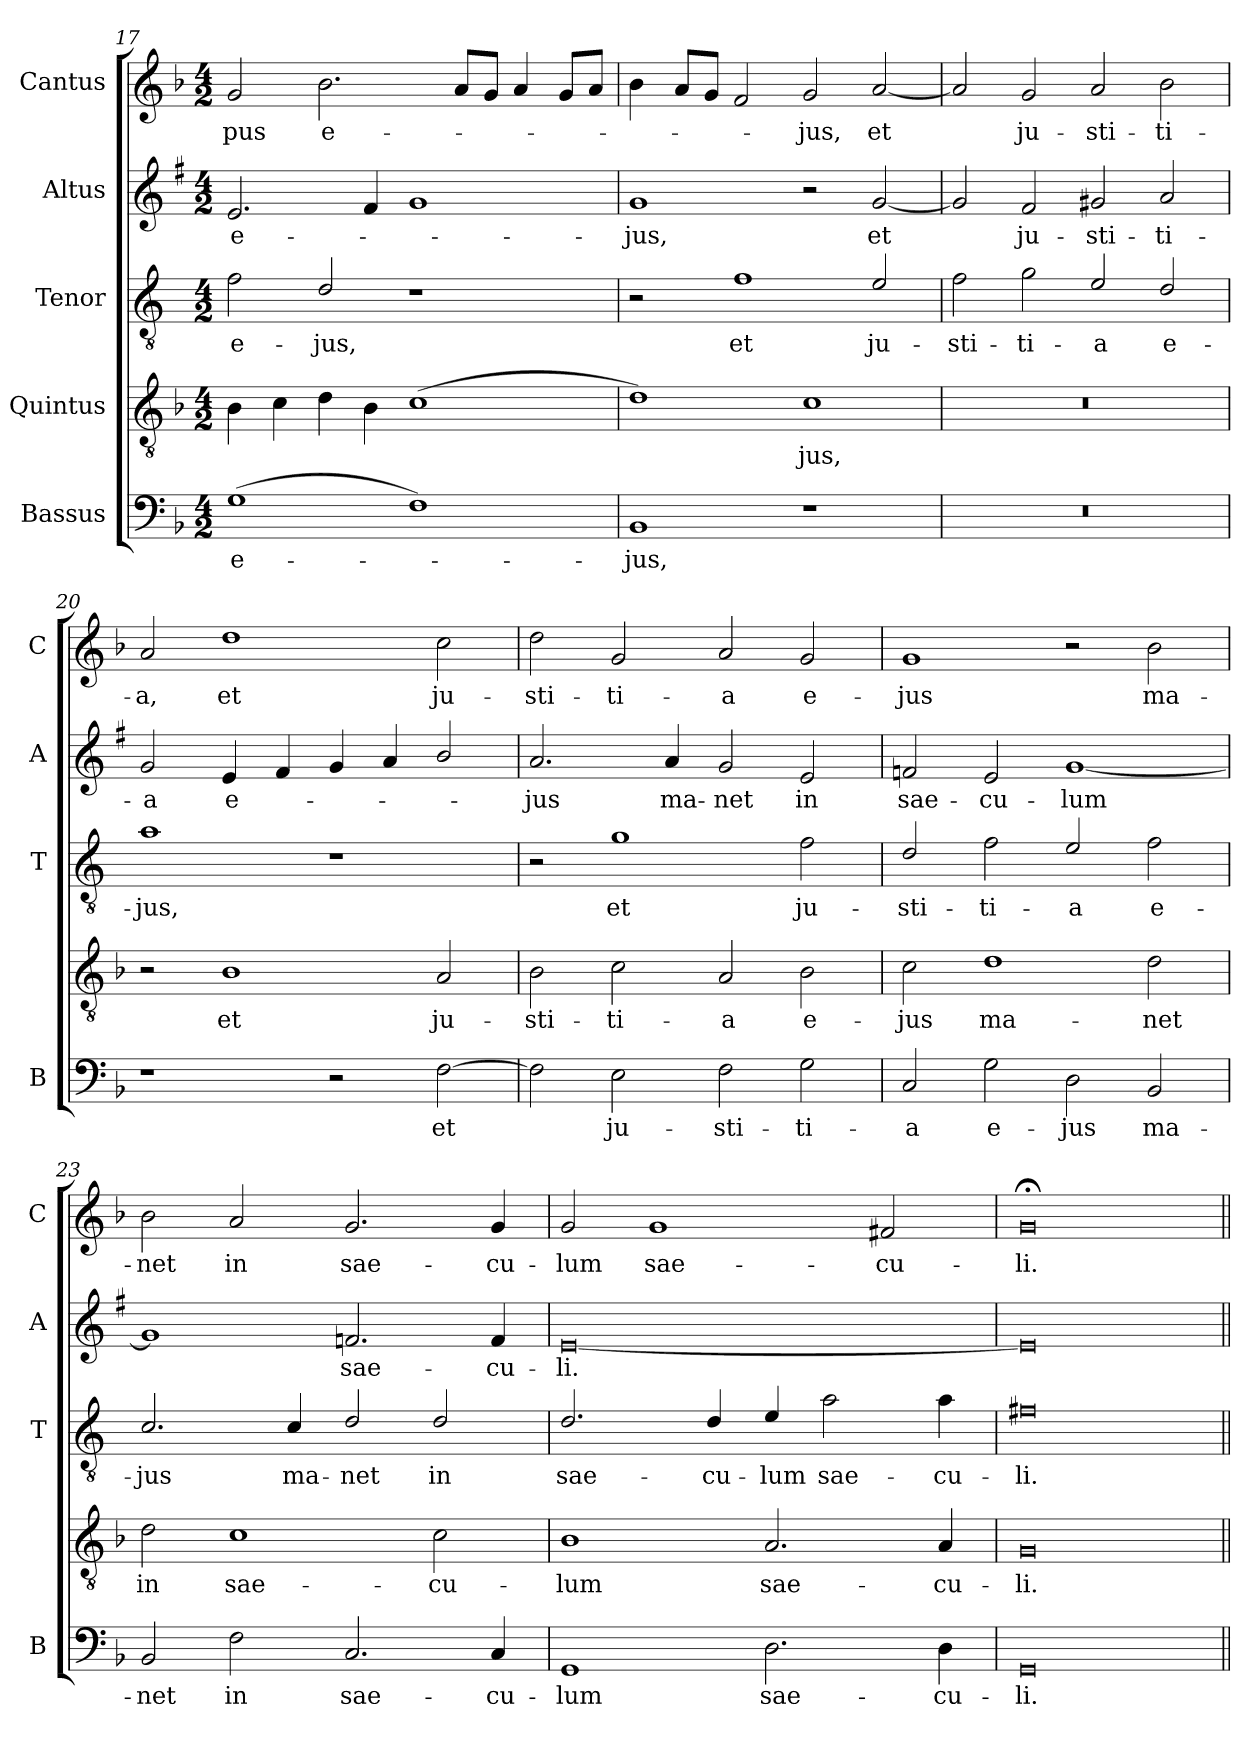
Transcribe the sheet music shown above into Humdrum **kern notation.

**kern	**text	**kern	**text	**kern	**text	**kern	**text	**kern	**text
*part5	*part5	*part4	*part4	*part3	*part3	*part2	*part2	*part1	*part1
*staff5	*staff5	*staff4	*staff4	*staff3	*staff3	*staff2	*staff2	*staff1	*staff1
*I"Bassus	*	*I"Quintus	*	*I"Tenor	*	*I"Altus	*	*I"Cantus	*
*I'B	*	*	*	*I'T	*	*I'A	*	*I'C	*
*clefF4	*	*clefGv2	*	*clefGv2	*	*clefG2	*	*clefG2	*
*	*	*	*	*ITrd4c7	*	*ITrd1c2	*	*	*
*k[b-]	*	*k[b-]	*	*k[b-]	*	*k[b-]	*	*k[b-]	*
*F:	*	*F:	*	*F:	*	*F:	*	*F:	*
*M4/2	*	*M4/2	*	*M4/2	*	*M4/2	*	*M4/2	*
=17	=17	=17	=17	=17	=17	=17	=17	=17	=17
!	!LO:LY:b	!	!	!	!LO:LY:b	!	!LO:LY:b	!	!LO:LY:b
(>1G	e-	4B-\	.	2B-\	e-	2.d/	e-	2g/	-pus
.	.	4c\	.	.	.	.	.	.	.
!	!	!	!	!	!LO:LY:b	!	!	!	!LO:LY:b
.	.	4d\	.	2G/	-jus,	.	.	2.b-\	e-
.	.	4B-\	.	.	.	4e/	.	.	.
1F)	.	(>1c	.	1r	.	1f	.	.	.
.	.	.	.	.	.	.	.	8a/L	.
.	.	.	.	.	.	.	.	8g/J	.
.	.	.	.	.	.	.	.	4a/	.
.	.	.	.	.	.	.	.	8g/L	.
.	.	.	.	.	.	.	.	8a/J	.
=18	=18	=18	=18	=18	=18	=18	=18	=18	=18
!	!LO:LY:b	!	!	!	!	!	!LO:LY:b	!	!
1BB-	-jus,	1d)	.	2r	.	1f	-jus,	4b-\	.
.	.	.	.	.	.	.	.	8a/L	.
.	.	.	.	.	.	.	.	8g/J	.
!	!	!	!	!	!LO:LY:b	!	!	!	!
.	.	.	.	1B-	et	.	.	2f/	.
!	!	!	!LO:LY:b	!	!	!	!	!	!LO:LY:b
1r	.	1c	-jus,	.	.	2r	.	2g/	-jus,
!	!	!	!	!	!LO:LY:b	!	!LO:LY:b	!	!LO:LY:b
.	.	.	.	2A/	ju-	[2f/	et	[2a/	et
=19	=19	=19	=19	=19	=19	=19	=19	=19	=19
!	!	!	!	!	!LO:LY:b	!	!	!	!
0r	.	0r	.	2B-\	-sti-	2f/]	.	2a/]	.
!	!	!	!	!	!LO:LY:b	!	!LO:LY:b	!	!LO:LY:b
.	.	.	.	2c\	-ti-	2e/	ju-	2g/	ju-
!	!	!	!	!	!LO:LY:b	!	!LO:LY:b	!	!LO:LY:b
.	.	.	.	2A/	-a	2f#X/	-sti-	2a/	-sti-
!	!	!	!	!	!LO:LY:b	!	!LO:LY:b	!	!LO:LY:b
.	.	.	.	2G/	e-	2g/	-ti-	2b-\	-ti-
!!LO:LB:g=z
=20	=20	=20	=20	=20	=20	=20	=20	=20	=20
!	!	!	!	!	!LO:LY:b	!	!LO:LY:b	!	!LO:LY:b
1r	.	2r	.	1d	-jus,	2f/	-a	2a/	-a,
!	!	!	!LO:LY:b	!	!	!	!LO:LY:b	!	!LO:LY:b
.	.	1B-	et	.	.	4d/	e-	1dd	et
.	.	.	.	.	.	4e/	.	.	.
2r	.	.	.	1r	.	4f/	.	.	.
.	.	.	.	.	.	4g/	.	.	.
!	!LO:LY:b	!	!LO:LY:b	!	!	!	!	!	!LO:LY:b
[2F\	et	2A/	ju-	.	.	2a/	.	2cc\	ju-
=21	=21	=21	=21	=21	=21	=21	=21	=21	=21
!	!	!	!LO:LY:b	!	!	!	!LO:LY:b	!	!LO:LY:b
2F\]	.	2B-\	-sti-	2r	.	2.g/	-jus	2dd\	-sti-
!	!LO:LY:b	!	!LO:LY:b	!	!LO:LY:b	!	!	!	!LO:LY:b
2E\	ju-	2c\	-ti-	1c	et	.	.	2g/	-ti-
!	!	!	!	!	!	!	!LO:LY:b	!	!
.	.	.	.	.	.	4g/	ma-	.	.
!	!LO:LY:b	!	!LO:LY:b	!	!	!	!LO:LY:b	!	!LO:LY:b
2F\	-sti-	2A/	-a	.	.	2f/	-net	2a/	-a
!	!LO:LY:b	!	!LO:LY:b	!	!LO:LY:b	!	!LO:LY:b	!	!LO:LY:b
2G\	-ti-	2B-\	e-	2B-\	ju-	2d/	in	2g/	e-
=22	=22	=22	=22	=22	=22	=22	=22	=22	=22
!	!LO:LY:b	!	!LO:LY:b	!	!LO:LY:b	!	!LO:LY:b	!	!LO:LY:b
2C/	-a	2c\	-jus	2G/	-sti-	2e-X/	sae-	1g	-jus
!	!LO:LY:b	!	!LO:LY:b	!	!LO:LY:b	!	!LO:LY:b	!	!
2G\	e-	1d	ma-	2B-\	-ti-	2d/	-cu-	.	.
!	!LO:LY:b	!	!	!	!LO:LY:b	!	!LO:LY:b	!	!
2D\	-jus	.	.	2A/	-a	[1f	-lum	2r	.
!	!LO:LY:b	!	!LO:LY:b	!	!LO:LY:b	!	!	!	!LO:LY:b
2BB-/	ma-	2d\	-net	2B-\	e-	.	.	2b-\	ma-
=23	=23	=23	=23	=23	=23	=23	=23	=23	=23
!	!LO:LY:b	!	!LO:LY:b	!	!LO:LY:b	!	!	!	!LO:LY:b
2BB-/	-net	2d\	in	2.F/	-jus	1f]	.	2b-\	-net
!	!LO:LY:b	!	!LO:LY:b	!	!	!	!	!	!LO:LY:b
2F\	in	1c	sae-	.	.	.	.	2a/	in
!	!	!	!	!	!LO:LY:b	!	!	!	!
.	.	.	.	4F/	ma-	.	.	.	.
!	!LO:LY:b	!	!	!	!LO:LY:b	!	!LO:LY:b	!	!LO:LY:b
2.C/	sae-	.	.	2G/	-net	2.e-X/	sae-	2.g/	sae-
!	!	!	!LO:LY:b	!	!LO:LY:b	!	!	!	!
.	.	2c\	-cu-	2G/	in	.	.	.	.
!	!LO:LY:b	!	!	!	!	!	!LO:LY:b	!	!LO:LY:b
4C/	-cu-	.	.	.	.	4e-/	-cu-	4g/	-cu-
=24	=24	=24	=24	=24	=24	=24	=24	=24	=24
!	!LO:LY:b	!	!LO:LY:b	!	!LO:LY:b	!	!LO:LY:b	!	!LO:LY:b
1GG	-lum	1B-	-lum	2.G/	sae-	[0d	-li.	2g/	-lum
!	!	!	!	!	!	!	!	!	!LO:LY:b
.	.	.	.	.	.	.	.	1g	sae-
!	!	!	!	!	!LO:LY:b	!	!	!	!
.	.	.	.	4G/	-cu-	.	.	.	.
!	!LO:LY:b	!	!LO:LY:b	!	!LO:LY:b	!	!	!	!
2.D\	sae-	2.A/	sae-	4A/	-lum	.	.	.	.
!	!	!	!	!	!LO:LY:b	!	!	!	!
.	.	.	.	2d\	sae-	.	.	.	.
!	!	!	!	!	!	!	!	!	!LO:LY:b
.	.	.	.	.	.	.	.	2f#X/	-cu-
!	!LO:LY:b	!	!LO:LY:b	!	!LO:LY:b	!	!	!	!
4D\	-cu-	4A/	-cu-	4d\	-cu-	.	.	.	.
=25	=25	=25	=25	=25	=25	=25	=25	=25	=25
!	!LO:LY:b	!	!LO:LY:b	!	!LO:LY:b	!	!	!	!LO:LY:b
0GG	-li.	0G	-li.	0Bn	-li.	0d]	.	0g;<	-li.
=||	=||	=||	=||	=||	=||	=||	=||	=||	=||
*-	*-	*-	*-	*-	*-	*-	*-	*-	*-
